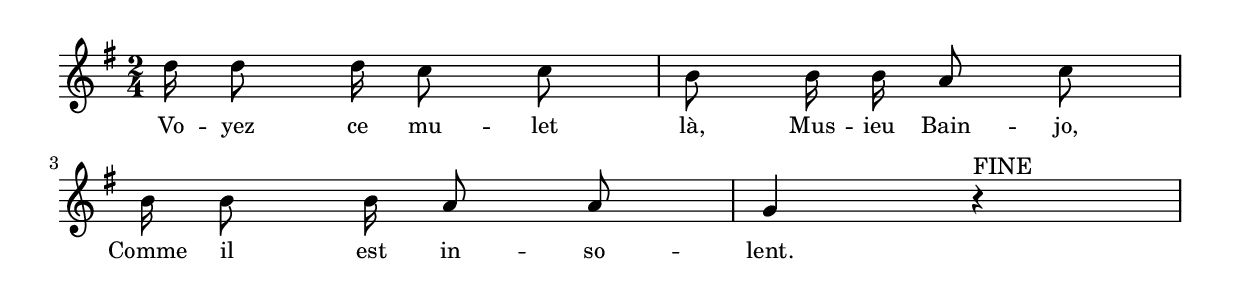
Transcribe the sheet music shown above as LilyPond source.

% 136-p1.ly - Score sheet for "Musieu Bainjo"
% Copyright (C) 2007  Marcus Brinkmann <marcus@gnu.org>
%
% This score sheet is free software; you can redistribute it and/or
% modify it under the terms of the Creative Commons Legal Code
% Attribution-ShareALike as published by Creative Commons; either
% version 2.0 of the License, or (at your option) any later version.
%
% This score sheet is distributed in the hope that it will be useful,
% but WITHOUT ANY WARRANTY; without even the implied warranty of
% MERCHANTABILITY or FITNESS FOR A PARTICULAR PURPOSE.  See the
% Creative Commons Legal Code Attribution-ShareALike for more details.
%
% You should have received a copy of the Creative Commons Legal Code
% Attribution-ShareALike along with this score sheet; if not, write to
% Creative Commons, 543 Howard Street, 5th Floor,
% San Francisco, CA 94105-3013  United States

\version "2.21.0"

%\header
%{
%  title = "Musieu Bainjo"
%  composer = "trad."
%}

melody =
<<
     \context Voice
    {
	\set Staff.midiInstrument = "acoustic grand"
	\override Staff.VerticalAxisGroup.minimum-Y-extent = #'(0 . 0)
	
	\autoBeamOff

	\time 2/4
	\clef violin
	\key g \major
	{
	    d''16 d''8 d''16 c''8 c'' | b'8 b'16 b' a'8 c'' |
	    \break
	    b'16 b'8 b'16 a'8 a' | g'4 r4^\markup { FINE } |
	}
    }
    \new Lyrics
    \lyricsto "" {
        \override LyricText.font-size = #0
        \override StanzaNumber.font-size = #-1

	Vo -- yez ce mu -- let là,
	Mus -- ieu Bain -- jo,
	Comme il est in -- so -- lent.
    }
    
>>


\score
{
  \new Staff { \melody }

  \layout { indent = 0.0 }
}

\score
{
  \new Staff { \unfoldRepeats \melody }

  
  \midi {
    \tempo 4 = 80
    }


}
